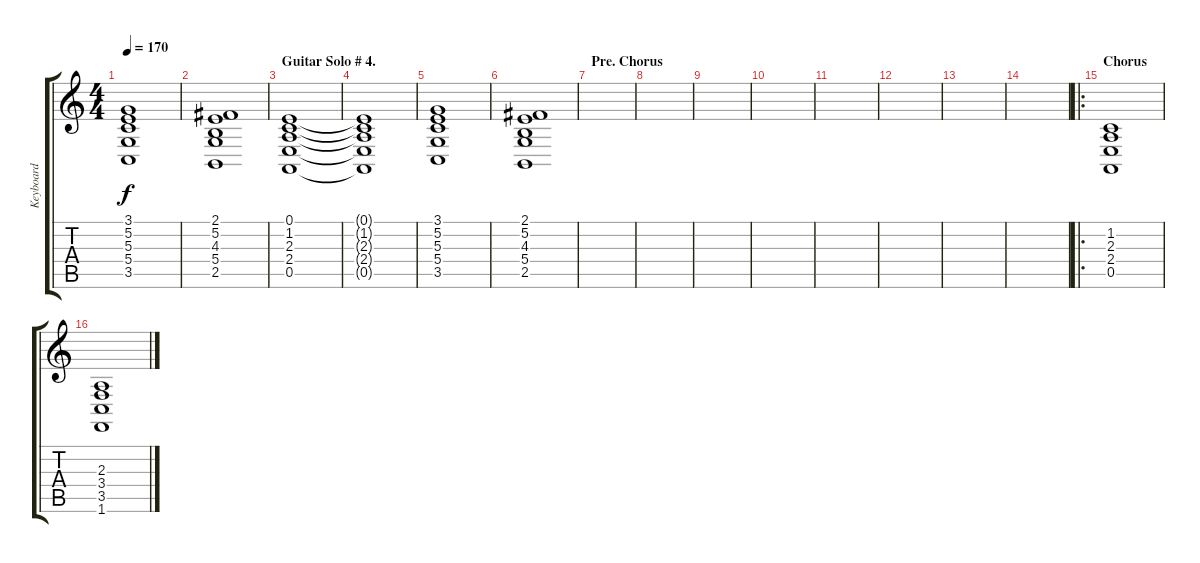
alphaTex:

\track ("Keyboard" "Keyboard") {instrument choiraahs}
\staff {score tabs}
\tuning (E4 B3 G3 D3 A2 E2) {hide}
\ts (4 4)
\tempo 170
\clef g2
\ks c
(3.1 5.2 5.3 5.4 3.5).1{dy f} |
(2.1 5.2 4.3 5.4 2.5).1 |
\section ("" "Guitar Solo # 4.")
(0.1 1.2 2.3 2.4 0.5).1 |
(0.1{t} 1.2{t} 2.3{t} 2.4{t} 0.5{t}).1 |
(3.1 5.2 5.3 5.4 3.5).1 |
(2.1 5.2 4.3 5.4 2.5).1 |
\section ("" "Pre. Chorus")
|
|
|
|
|
|
|
|
\ro
\section ("" "Chorus")
(1.2 2.3 2.4 0.5).1 |
(2.3 3.4 3.5 1.6).1
